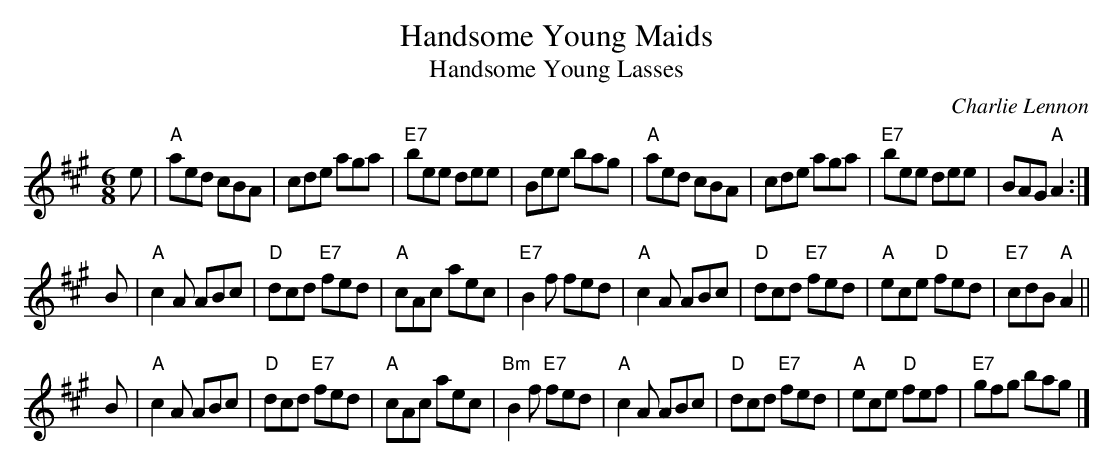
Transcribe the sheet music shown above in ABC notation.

X:1
T: Handsome Young Maids
T: Handsome Young Lasses
C: Charlie Lennon
M: 6/8
K: A
e \
| "A"aed cBA \
| cde aga \
| "E7"bee dee \
| Bee bag \
| "A"aed cBA \
| cde aga \
| "E7"bee dee \
| BAG "A"A2 :|
B \
| "A"c2A ABc \
| "D"dcd "E7"fed \
| "A"cAc aec \
| "E7"B2f fed \
| "A"c2A ABc \
| "D"dcd "E7"fed \
| "A"ece "D"fed \
| "E7"cdB "A"A2 ||
B \
| "A"c2A ABc \
| "D"dcd "E7"fed \
| "A"cAc aec \
| "Bm"B2f "E7"fed \
| "A"c2A ABc \
| "D"dcd "E7"fed \
| "A"ece "D"fef \
| "E7"gfg bag |]
